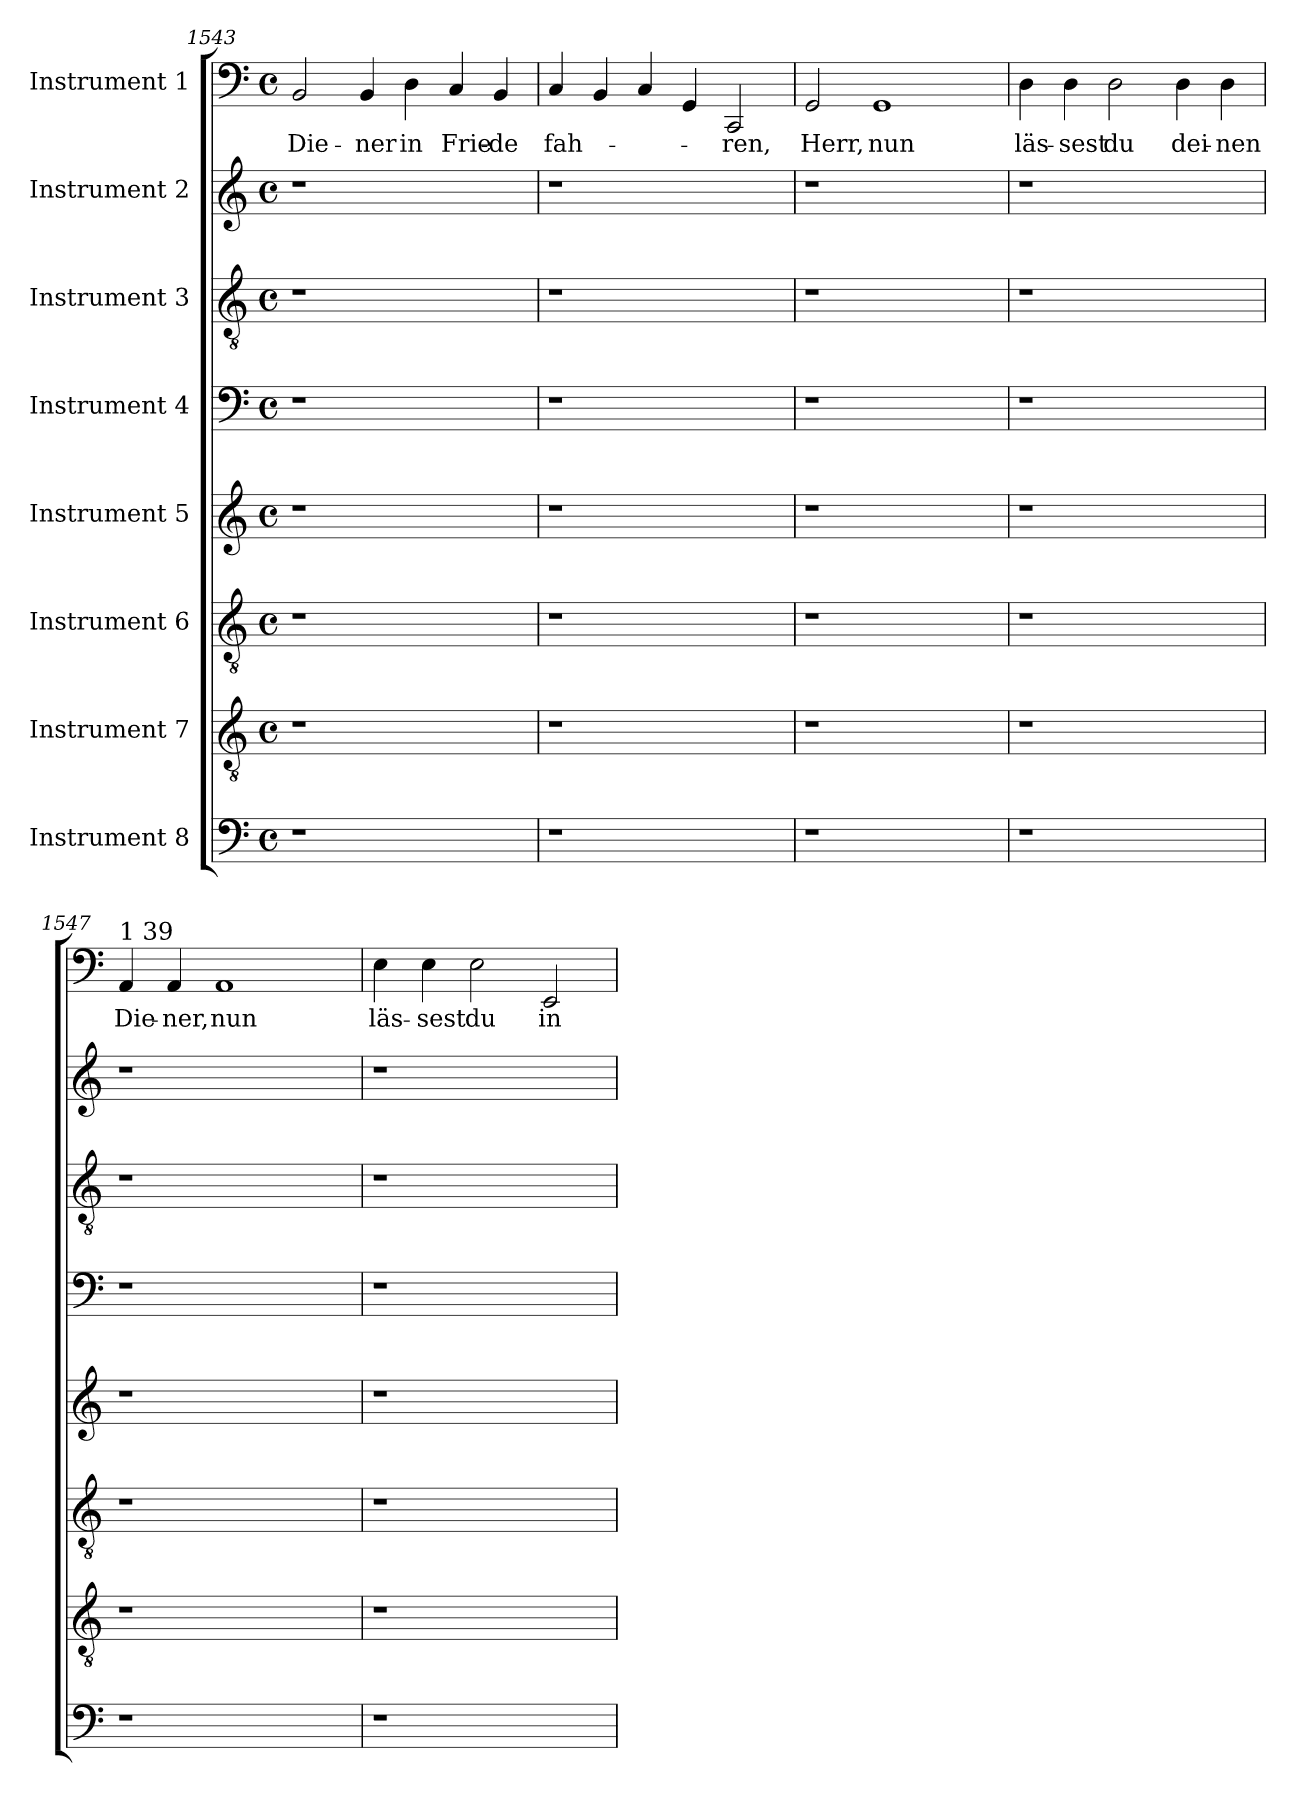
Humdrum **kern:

**kern	**kern	**kern	**kern	**kern	**kern	**kern	**kern	**text
*part8	*part7	*part6	*part5	*part4	*part3	*part2	*part1	*part1
*staff8	*staff7	*staff6	*staff5	*staff4	*staff3	*staff2	*staff1	*staff1
*I"Instrument 8	*I"Instrument 7	*I"Instrument 6	*I"Instrument 5	*I"Instrument 4	*I"Instrument 3	*I"Instrument 2	*I"Instrument 1	*
*clefF4	*clefGv2	*clefGv2	*clefG2	*clefF4	*clefGv2	*clefG2	*clefF4	*
*M4/4	*M4/4	*M4/4	*M4/4	*M4/4	*M4/4	*M4/4	*M4/4	*
*met(c)	*met(c)	*met(c)	*met(c)	*met(c)	*met(c)	*met(c)	*met(c)	*
=1543	=1543	=1543	=1543	=1543	=1543	=1543	=1543	=1543
!	!	!	!	!	!	!	!	!LO:LY:b:cj
1r	1r	1r	1r	1r	1r	1r	2BB/	Die-
!	!	!	!	!	!	!	!	!LO:LY:b:cj
.	.	.	.	.	.	.	4BB/	-ner
!	!	!	!	!	!	!	!	!LO:LY:b:cj
.	.	.	.	.	.	.	4D\	in
!	!	!	!	!	!	!	!	!LO:LY:b:cj
2ryy	2ryy	2ryy	2ryy	2ryy	2ryy	2ryy	4C/	Frie-
!	!	!	!	!	!	!	!	!LO:LY:b:rj
.	.	.	.	.	.	.	4BB/	-de
=1544	=1544	=1544	=1544	=1544	=1544	=1544	=1544	=1544
!	!	!	!	!	!	!	!	!LO:LY:b:cj
1r	1r	1r	1r	1r	1r	1r	4C/	fah-
.	.	.	.	.	.	.	4BB/	.
.	.	.	.	.	.	.	4C/	.
.	.	.	.	.	.	.	4GG/	.
!	!	!	!	!	!	!	!	!LO:LY:b:cj
2ryy	2ryy	2ryy	2ryy	2ryy	2ryy	2ryy	2CC/	-ren,
=1545	=1545	=1545	=1545	=1545	=1545	=1545	=1545	=1545
!	!	!	!	!	!	!	!	!LO:LY:b:cj
1r	1r	1r	1r	1r	1r	1r	2GG/	Herr,
!	!	!	!	!	!	!	!	!LO:LY:b:cj
.	.	.	.	.	.	.	1GG	nun
2ryy	2ryy	2ryy	2ryy	2ryy	2ryy	2ryy	.	.
=1546	=1546	=1546	=1546	=1546	=1546	=1546	=1546	=1546
!	!	!	!	!	!	!	!	!LO:LY:b
1r	1r	1r	1r	1r	1r	1r	4D\	läs-
!	!	!	!	!	!	!	!	!LO:LY:b:rj
.	.	.	.	.	.	.	4D\	-sest
!	!	!	!	!	!	!	!	!LO:LY:b:cj
.	.	.	.	.	.	.	2D\	du
!	!	!	!	!	!	!	!	!LO:LY:b
2ryy	2ryy	2ryy	2ryy	2ryy	2ryy	2ryy	4D\	dei-
!	!	!	!	!	!	!	!	!LO:LY:b:rj
.	.	.	.	.	.	.	4D\	-nen
!!LO:LB:g=z
=1547	=1547	=1547	=1547	=1547	=1547	=1547	=1547	=1547
!	!	!	!	!	!	!	!LO:TX:a:t=1 39	!
!	!	!	!	!	!	!	!	!LO:LY:b
1r	1r	1r	1r	1r	1r	1r	4AA/	Die-
!	!	!	!	!	!	!	!	!LO:LY:b:rj
.	.	.	.	.	.	.	4AA/	-ner,
!	!	!	!	!	!	!	!	!LO:LY:b:cj
.	.	.	.	.	.	.	1AA	nun
2ryy	2ryy	2ryy	2ryy	2ryy	2ryy	2ryy	.	.
=1548	=1548	=1548	=1548	=1548	=1548	=1548	=1548	=1548
!	!	!	!	!	!	!	!	!LO:LY:b
1r	1r	1r	1r	1r	1r	1r	4E\	läs-
!	!	!	!	!	!	!	!	!LO:LY:b:rj
.	.	.	.	.	.	.	4E\	-sest
!	!	!	!	!	!	!	!	!LO:LY:b:cj
.	.	.	.	.	.	.	2E\	du
!	!	!	!	!	!	!	!	!LO:LY:b:cj
2ryy	2ryy	2ryy	2ryy	2ryy	2ryy	2ryy	2EE/	in
=	=	=	=	=	=	=	=	=
*-	*-	*-	*-	*-	*-	*-	*-	*-
